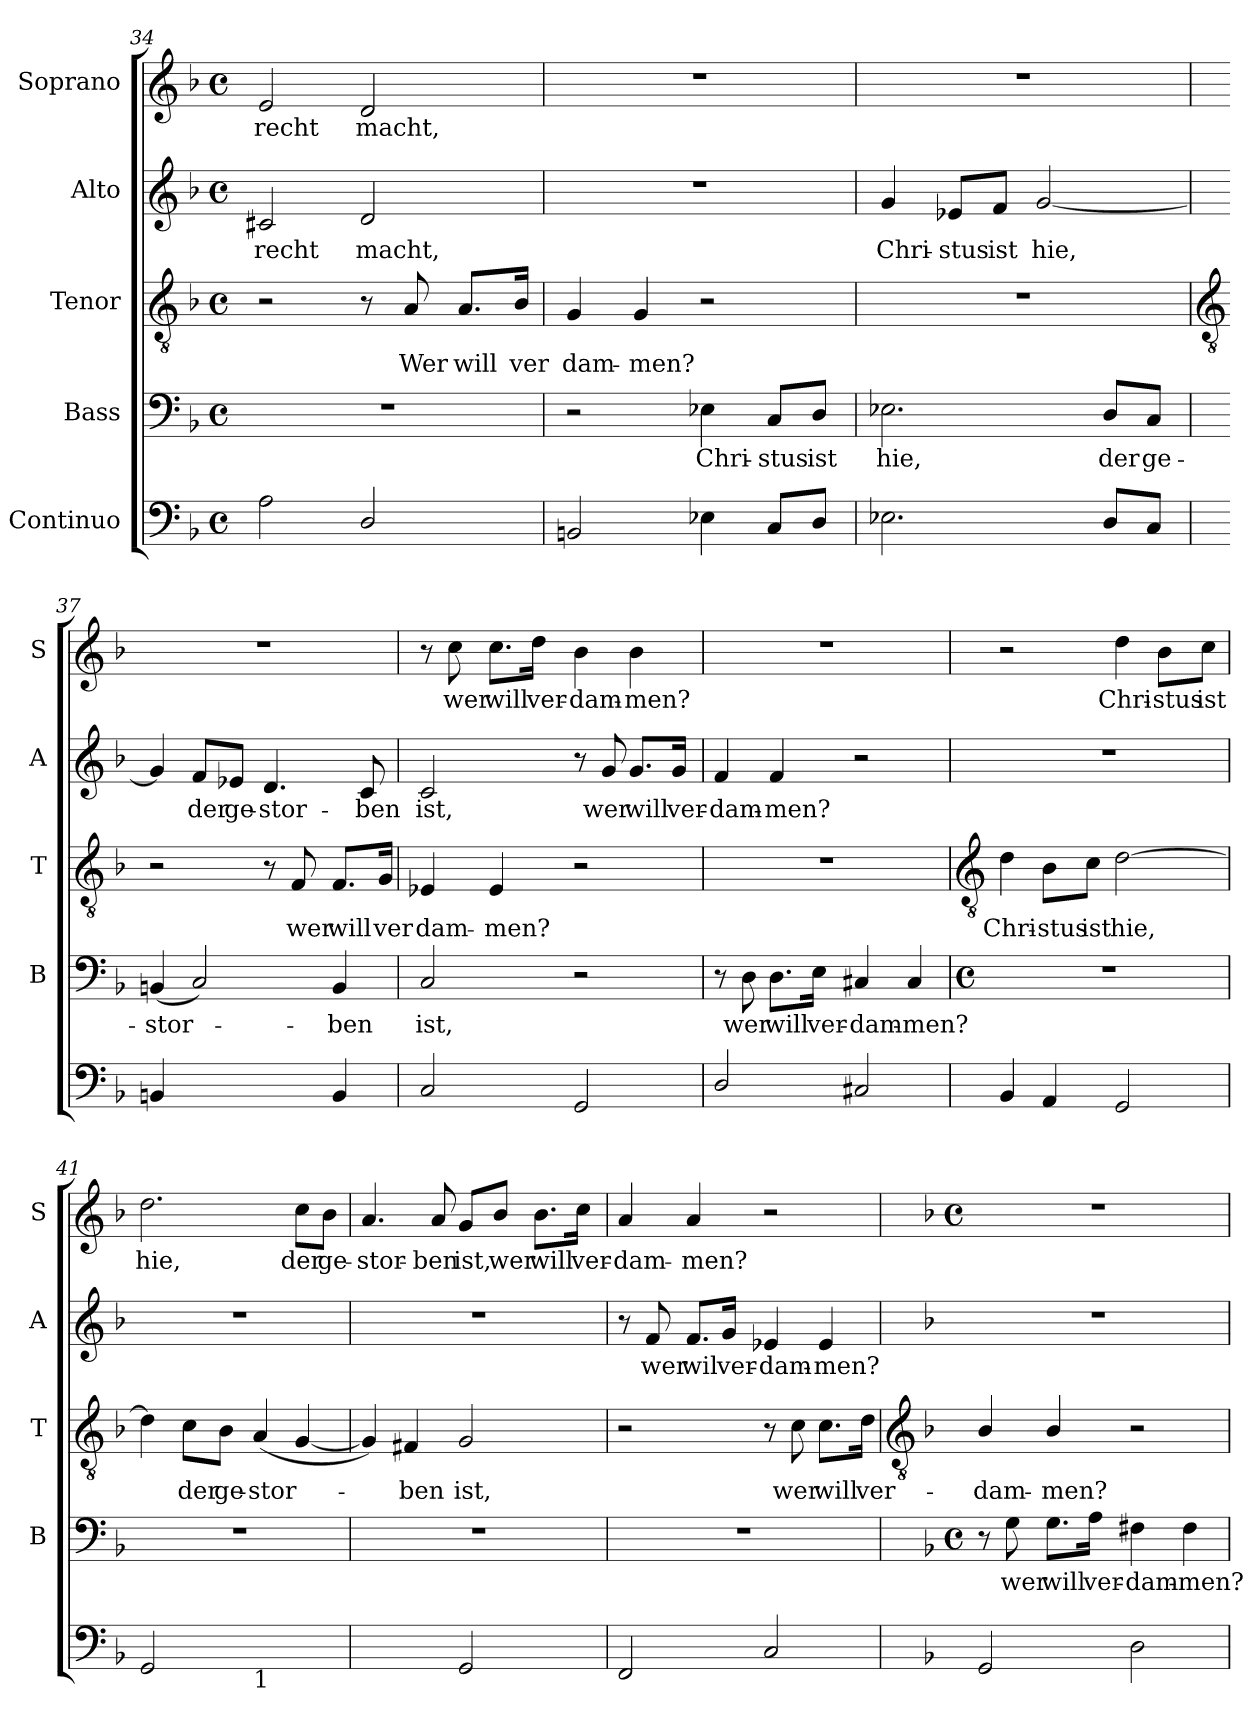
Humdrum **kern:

**kern	**text	**kern	**text	**kern	**text	**kern	**text	**kern	**text
*part5	*part5	*part4	*part4	*part3	*part3	*part2	*part2	*part1	*part1
*staff5	*staff5	*staff4	*staff4	*staff3	*staff3	*staff2	*staff2	*staff1	*staff1
*I"Continuo	*	*I"Bass	*	*I"Tenor	*	*I"Alto	*	*I"Soprano	*
*	*	*I'B	*	*I'T	*	*I'A	*	*I'S	*
*clefF4	*	*clefF4	*	*clefGv2	*	*clefG2	*	*clefG2	*
*k[b-]	*	*k[b-]	*	*k[b-]	*	*k[b-]	*	*k[b-]	*
*F:	*	*F:	*	*F:	*	*F:	*	*F:	*
*M4/4	*	*M4/4	*	*M4/4	*	*M4/4	*	*M4/4	*
*met(c)	*	*met(c)	*	*met(c)	*	*met(c)	*	*met(c)	*
=34	=34	=34	=34	=34	=34	=34	=34	=34	=34
!	!	!	!	!	!	!	!LO:LY:b	!	!LO:LY:b
2A	.	1r	.	2r	.	2c#X	-recht	2e	-recht
!	!	!	!	!	!	!	!LO:LY:b	!	!LO:LY:b
2D/	.	.	.	8r	.	2d	macht,	2d	macht,
!	!	!	!	!	!LO:LY:b	!	!	!	!
.	.	.	.	8A	Wer	.	.	.	.
!	!	!	!	!	!LO:LY:b	!	!	!	!
.	.	.	.	8.A/L	will	.	.	.	.
!	!	!	!	!	!LO:LY:b	!	!	!	!
.	.	.	.	16B-/Jk	ver	.	.	.	.
=35	=35	=35	=35	=35	=35	=35	=35	=35	=35
!	!	!	!	!	!LO:LY:b	!	!	!	!
2BBn	.	2r	.	4G	dam-	1r	.	1r	.
!	!	!	!	!	!LO:LY:b	!	!	!	!
.	.	.	.	4G	-men?	.	.	.	.
!	!	!	!LO:LY:b	!	!	!	!	!	!
4E-X	.	4E-X	Chri-	2r	.	.	.	.	.
!	!	!	!LO:LY:b	!	!	!	!	!	!
8CL	.	8C/L	-stus	.	.	.	.	.	.
!	!	!	!LO:LY:b	!	!	!	!	!	!
8DJ	.	8D/J	ist	.	.	.	.	.	.
=36	=36	=36	=36	=36	=36	=36	=36	=36	=36
!	!	!	!LO:LY:b	!	!	!	!LO:LY:b	!	!
2.E-X	.	2.E-X	hie,	1r	.	4g	Chri-	1r	.
!	!	!	!	!	!	!	!LO:LY:b	!	!
.	.	.	.	.	.	8e-X/L	-stus	.	.
!	!	!	!	!	!	!	!LO:LY:b	!	!
.	.	.	.	.	.	8f/J	ist	.	.
!	!	!	!	!	!	!	!LO:LY:b	!	!
.	.	.	.	.	.	[2g	hie,	.	.
!	!	!	!LO:LY:b	!	!	!	!	!	!
8DL	.	8D/L	der	.	.	.	.	.	.
!	!	!	!LO:LY:b	!	!	!	!	!	!
8CJ	.	8C/J	ge-	.	.	.	.	.	.
!!LO:LB:g=z
=37	=37	=37	=37	=37	=37	=37	=37	=37	=37
*	*	*	*	*clefGv2	*	*	*	*	*
!	!	!	!LO:LY:b	!	!	!	!	!	!
4BBn	.	(<4BBn	-stor-	2r	.	4g]	.	1r	.
!	!	!	!	!	!	!	!LO:LY:b	!	!
[4Cyy	.	2C)	.	.	.	8f/L	der	.	.
!	!	!	!	!	!	!	!LO:LY:b	!	!
.	.	.	.	.	.	8e-X/J	ge-	.	.
!	!LO:LY:b	!	!	!	!	!	!LO:LY:b	!	!
4Cyy]	2	.	.	8r	.	4.d	-stor-	.	.
!	!	!	!	!	!LO:LY:b	!	!	!	!
.	.	.	.	8F	wer	.	.	.	.
!	!	!	!LO:LY:b	!	!LO:LY:b	!	!	!	!
4BB	.	4BB	ben	8.F/L	will	.	.	.	.
!	!	!	!	!	!	!	!LO:LY:b	!	!
.	.	.	.	.	.	8c	-ben	.	.
!	!	!	!	!	!LO:LY:b	!	!	!	!
.	.	.	.	16G/Jk	ver	.	.	.	.
=38	=38	=38	=38	=38	=38	=38	=38	=38	=38
!	!	!	!LO:LY:b	!	!LO:LY:b	!	!LO:LY:b	!	!
2C	.	2C	ist,	4E-X	dam-	2c	ist,	8r	.
!	!	!	!	!	!	!	!	!	!LO:LY:b
.	.	.	.	.	.	.	.	8cc	wer
!	!	!	!	!	!LO:LY:b	!	!	!	!LO:LY:b
.	.	.	.	4E-	-men?	.	.	8.cc\L	will
!	!	!	!	!	!	!	!	!	!LO:LY:b
.	.	.	.	.	.	.	.	16dd\Jk	ver-
!	!	!	!	!	!	!	!	!	!LO:LY:b
2GG	.	2r	.	2r	.	8r	.	4b-	-dam-
!	!	!	!	!	!	!	!LO:LY:b	!	!
.	.	.	.	.	.	8g	wer	.	.
!	!	!	!	!	!	!	!LO:LY:b	!	!LO:LY:b
.	.	.	.	.	.	8.g/L	will	4b-	-men?
!	!	!	!	!	!	!	!LO:LY:b	!	!
.	.	.	.	.	.	16g/Jk	ver-	.	.
=39	=39	=39	=39	=39	=39	=39	=39	=39	=39
!	!	!	!	!	!	!	!LO:LY:b	!	!
2D/	.	8r	.	1r	.	4f	-dam-	1r	.
!	!	!	!LO:LY:b	!	!	!	!	!	!
.	.	8D	wer	.	.	.	.	.	.
!	!	!	!LO:LY:b	!	!	!	!LO:LY:b	!	!
.	.	8.D\L	will	.	.	4f	-men?	.	.
!	!	!	!LO:LY:b	!	!	!	!	!	!
.	.	16E\Jk	ver-	.	.	.	.	.	.
!	!	!	!LO:LY:b	!	!	!	!	!	!
2C#X	.	4C#X	-dam-	.	.	2r	.	.	.
!	!	!	!LO:LY:b	!	!	!	!	!	!
.	.	4C#	-men?	.	.	.	.	.	.
!!LO:LB:g=z
=40	=40	=40	=40	=40	=40	=40	=40	=40	=40
*	*	*	*	*clefGv2	*	*	*	*	*
*	*	*M4/4	*	*	*	*	*	*	*
*	*	*met(c)	*	*	*	*	*	*	*
!	!	!	!	!	!LO:LY:b	!	!	!	!
4BB-	.	1r	.	4d	Chri-	1r	.	2r	.
!	!	!	!	!	!LO:LY:b	!	!	!	!
4AA	.	.	.	8B-\L	-stus	.	.	.	.
!	!	!	!	!	!LO:LY:b	!	!	!	!
.	.	.	.	8c\J	ist	.	.	.	.
!	!	!	!	!	!LO:LY:b	!	!	!	!LO:LY:b
2GG	.	.	.	[2d	hie,	.	.	4dd	Chri-
!	!	!	!	!	!	!	!	!	!LO:LY:b
.	.	.	.	.	.	.	.	8b-\L	-stus
!	!	!	!	!	!	!	!	!	!LO:LY:b
.	.	.	.	.	.	.	.	8cc\J	ist
=41	=41	=41	=41	=41	=41	=41	=41	=41	=41
!	!	!	!	!	!	!	!	!	!LO:LY:b
2GG	.	1r	.	4d]	.	1r	.	2.dd	hie,
!	!	!	!	!	!LO:LY:b	!	!	!	!
.	.	.	.	8c\L	der	.	.	.	.
!	!	!	!	!	!LO:LY:b	!	!	!	!
.	.	.	.	8B-\J	ge-	.	.	.	.
!LO:TX:b:t=1	!	!	!	!	!	!	!	!	!
!	!	!	!	!	!LO:LY:b	!	!	!	!
(<[4D/yy	.	.	.	(<4A	-stor-	.	.	.	.
!	!LO:LY:b	!	!	!	!	!	!	!	!LO:LY:b
4D/yy_	4	.	.	[4G	.	.	.	8cc\L	der
!	!	!	!	!	!	!	!	!	!LO:LY:b
.	.	.	.	.	.	.	.	8b-\J	ge-
=42	=42	=42	=42	=42	=42	=42	=42	=42	=42
!	!	!	!	!	!	!	!	!	!LO:LY:b
4D/yy_)	.	1r	.	4G])	.	1r	.	4.a	-stor-
!	!	!	!	!	!LO:LY:b	!	!	!	!
4D/yy]	.	.	.	4F#X	ben	.	.	.	.
!	!	!	!	!	!	!	!	!	!LO:LY:b
.	.	.	.	.	.	.	.	8a	-ben
!	!	!	!	!	!LO:LY:b	!	!	!	!LO:LY:b
2GG	.	.	.	2G	ist,	.	.	8g/L	ist,
!	!	!	!	!	!	!	!	!	!LO:LY:b
.	.	.	.	.	.	.	.	8b-/J	wer
!	!	!	!	!	!	!	!	!	!LO:LY:b
.	.	.	.	.	.	.	.	8.b-\L	will
!	!	!	!	!	!	!	!	!	!LO:LY:b
.	.	.	.	.	.	.	.	16cc\Jk	ver-
=43	=43	=43	=43	=43	=43	=43	=43	=43	=43
!	!	!	!	!	!	!	!	!	!LO:LY:b
2FF	.	1r	.	2r	.	8r	.	4a	-dam-
!	!	!	!	!	!	!	!LO:LY:b	!	!
.	.	.	.	.	.	8f	wer	.	.
!	!	!	!	!	!	!	!LO:LY:b	!	!LO:LY:b
.	.	.	.	.	.	8.f/L	wil	4a	-men?
!	!	!	!	!	!	!	!LO:LY:b	!	!
.	.	.	.	.	.	16g/Jk	ver-	.	.
!	!	!	!	!	!	!	!LO:LY:b	!	!
2C	.	.	.	8r	.	4e-X	-dam-	2r	.
!	!	!	!	!	!LO:LY:b	!	!	!	!
.	.	.	.	8c	wer	.	.	.	.
!	!	!	!	!	!LO:LY:b	!	!LO:LY:b	!	!
.	.	.	.	8.c\L	will	4e-	-men?	.	.
!	!	!	!	!	!LO:LY:b	!	!	!	!
.	.	.	.	16d\Jk	ver-	.	.	.	.
!!LO:LB:g=z
=44	=44	=44	=44	=44	=44	=44	=44	=44	=44
*	*	*	*	*clefGv2	*	*	*	*	*
*	*	*k[b-]	*	*	*	*	*	*	*
*	*	*F:	*	*	*	*	*	*	*
*	*	*M4/4	*	*	*	*	*	*M4/4	*
*	*	*met(c)	*	*	*	*	*	*met(c)	*
!	!	!	!	!	!LO:LY:b	!	!	!	!
2GG	.	8r	.	4B-/	-dam-	1r	.	1r	.
!	!	!	!LO:LY:b	!	!	!	!	!	!
.	.	8G	wer	.	.	.	.	.	.
!	!	!	!LO:LY:b	!	!LO:LY:b	!	!	!	!
.	.	8.G\L	will	4B-/	-men?	.	.	.	.
!	!	!	!LO:LY:b	!	!	!	!	!	!
.	.	16A\Jk	ver-	.	.	.	.	.	.
!	!	!	!LO:LY:b	!	!	!	!	!	!
2D	.	4F#X	-dam-	2r	.	.	.	.	.
!	!	!	!LO:LY:b	!	!	!	!	!	!
.	.	4F#	-men?	.	.	.	.	.	.
=	=	=	=	=	=	=	=	=	=
*-	*-	*-	*-	*-	*-	*-	*-	*-	*-
